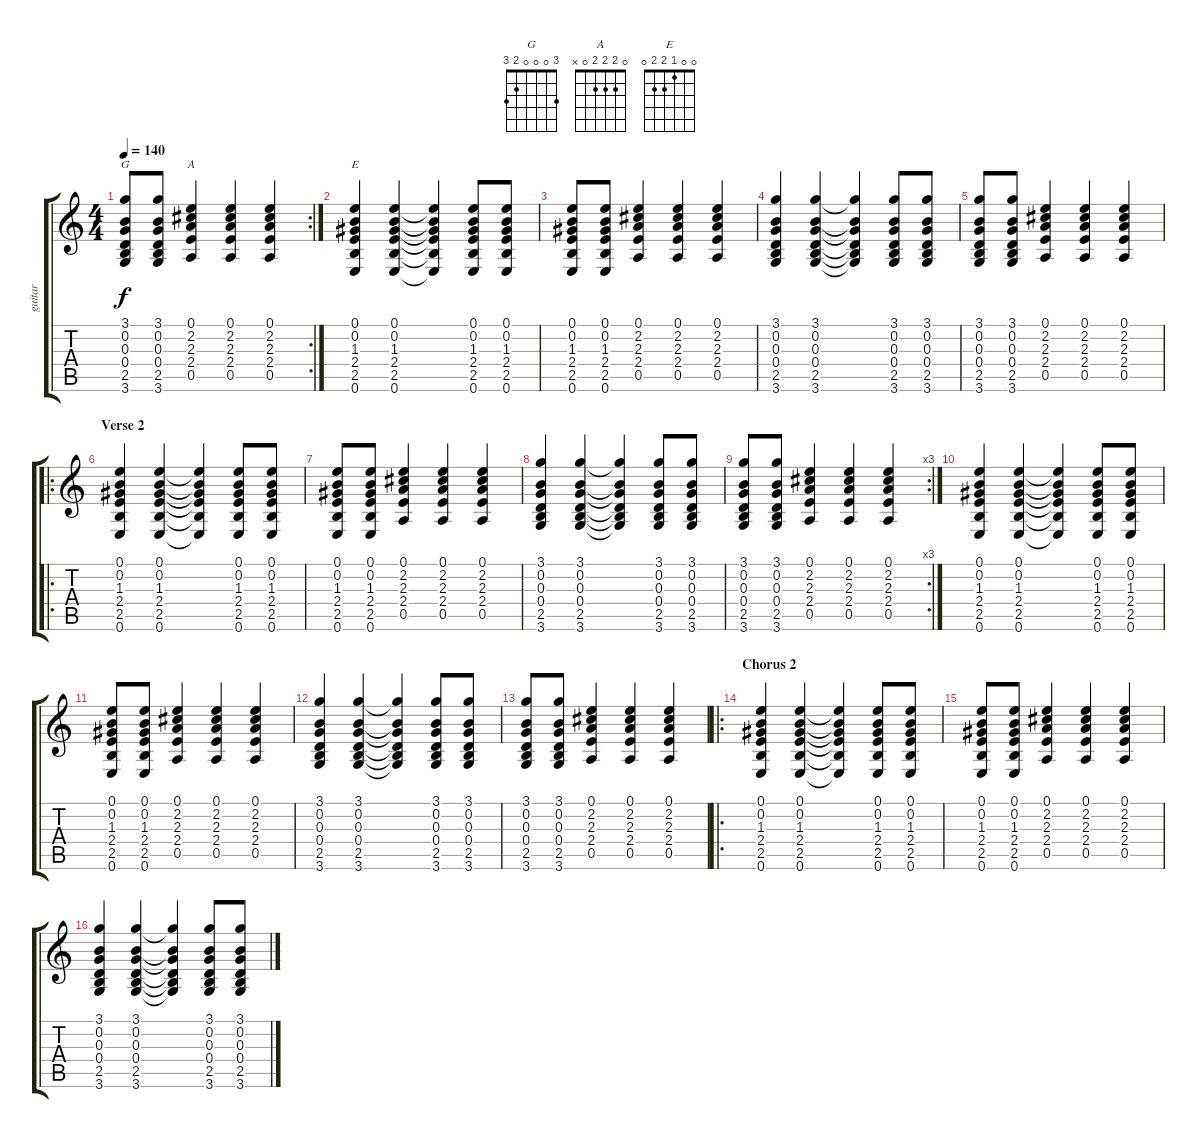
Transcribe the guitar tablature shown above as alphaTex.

\track ("guitar " "guitar ") {instrument acousticguitarnylon}
\staff {score tabs}
\tuning (E4 B3 G3 D3 A2 E2) {hide}
\chord ("G" 3 0 0 0 2 3)
\chord ("A" 0 2 2 2 0 x)
\chord ("E" 0 0 1 2 2 0)
\rc 2
\ts (4 4)
\tempo 140
\clef g2
\ks c
(3.1 0.2 0.3 0.4 2.5 3.6).8{ch "G" dy f} (3.1 0.2 0.3 0.4 2.5 3.6).8 (0.1 2.2 2.3 2.4 0.5).4{ch "A"} (0.1 2.2 2.3 2.4 0.5).4 (0.1 2.2 2.3 2.4 0.5).4 |
(0.1 0.2 1.3 2.4 2.5 0.6).4{ch "E"} (0.1 0.2 1.3 2.4 2.5 0.6).4 (0.1{t} 0.2{t} 1.3{t} 2.4{t} 2.5{t} 0.6{t}).4 (0.1 0.2 1.3 2.4 2.5 0.6).8 (0.1 0.2 1.3 2.4 2.5 0.6).8 |
(0.1 0.2 1.3 2.4 2.5 0.6).8 (0.1 0.2 1.3 2.4 2.5 0.6).8 (0.1 2.2 2.3 2.4 0.5).4 (0.1 2.2 2.3 2.4 0.5).4 (0.1 2.2 2.3 2.4 0.5).4 |
(3.1 0.2 0.3 0.4 2.5 3.6).4 (3.1 0.2 0.3 0.4 2.5 3.6).4 (3.1{t} 0.2{t} 0.3{t} 0.4{t} 2.5{t} 3.6{t}).4 (3.1 0.2 0.3 0.4 2.5 3.6).8 (3.1 0.2 0.3 0.4 2.5 3.6).8 |
(3.1 0.2 0.3 0.4 2.5 3.6).8 (3.1 0.2 0.3 0.4 2.5 3.6).8 (0.1 2.2 2.3 2.4 0.5).4 (0.1 2.2 2.3 2.4 0.5).4 (0.1 2.2 2.3 2.4 0.5).4 |
\ro
\section ("" "Verse 2")
(0.1 0.2 1.3 2.4 2.5 0.6).4 (0.1 0.2 1.3 2.4 2.5 0.6).4 (0.1{t} 0.2{t} 1.3{t} 2.4{t} 2.5{t} 0.6{t}).4 (0.1 0.2 1.3 2.4 2.5 0.6).8 (0.1 0.2 1.3 2.4 2.5 0.6).8 |
(0.1 0.2 1.3 2.4 2.5 0.6).8 (0.1 0.2 1.3 2.4 2.5 0.6).8 (0.1 2.2 2.3 2.4 0.5).4 (0.1 2.2 2.3 2.4 0.5).4 (0.1 2.2 2.3 2.4 0.5).4 |
(3.1 0.2 0.3 0.4 2.5 3.6).4 (3.1 0.2 0.3 0.4 2.5 3.6).4 (3.1{t} 0.2{t} 0.3{t} 0.4{t} 2.5{t} 3.6{t}).4 (3.1 0.2 0.3 0.4 2.5 3.6).8 (3.1 0.2 0.3 0.4 2.5 3.6).8 |
\rc 3
(3.1 0.2 0.3 0.4 2.5 3.6).8 (3.1 0.2 0.3 0.4 2.5 3.6).8 (0.1 2.2 2.3 2.4 0.5).4 (0.1 2.2 2.3 2.4 0.5).4 (0.1 2.2 2.3 2.4 0.5).4 |
(0.1 0.2 1.3 2.4 2.5 0.6).4 (0.1 0.2 1.3 2.4 2.5 0.6).4 (0.1{t} 0.2{t} 1.3{t} 2.4{t} 2.5{t} 0.6{t}).4 (0.1 0.2 1.3 2.4 2.5 0.6).8 (0.1 0.2 1.3 2.4 2.5 0.6).8 |
(0.1 0.2 1.3 2.4 2.5 0.6).8 (0.1 0.2 1.3 2.4 2.5 0.6).8 (0.1 2.2 2.3 2.4 0.5).4 (0.1 2.2 2.3 2.4 0.5).4 (0.1 2.2 2.3 2.4 0.5).4 |
(3.1 0.2 0.3 0.4 2.5 3.6).4 (3.1 0.2 0.3 0.4 2.5 3.6).4 (3.1{t} 0.2{t} 0.3{t} 0.4{t} 2.5{t} 3.6{t}).4 (3.1 0.2 0.3 0.4 2.5 3.6).8 (3.1 0.2 0.3 0.4 2.5 3.6).8 |
(3.1 0.2 0.3 0.4 2.5 3.6).8 (3.1 0.2 0.3 0.4 2.5 3.6).8 (0.1 2.2 2.3 2.4 0.5).4 (0.1 2.2 2.3 2.4 0.5).4 (0.1 2.2 2.3 2.4 0.5).4 |
\ro
\section ("" "Chorus 2")
(0.1 0.2 1.3 2.4 2.5 0.6).4 (0.1 0.2 1.3 2.4 2.5 0.6).4 (0.1{t} 0.2{t} 1.3{t} 2.4{t} 2.5{t} 0.6{t}).4 (0.1 0.2 1.3 2.4 2.5 0.6).8 (0.1 0.2 1.3 2.4 2.5 0.6).8 |
(0.1 0.2 1.3 2.4 2.5 0.6).8 (0.1 0.2 1.3 2.4 2.5 0.6).8 (0.1 2.2 2.3 2.4 0.5).4 (0.1 2.2 2.3 2.4 0.5).4 (0.1 2.2 2.3 2.4 0.5).4 |
(3.1 0.2 0.3 0.4 2.5 3.6).4 (3.1 0.2 0.3 0.4 2.5 3.6).4 (3.1{t} 0.2{t} 0.3{t} 0.4{t} 2.5{t} 3.6{t}).4 (3.1 0.2 0.3 0.4 2.5 3.6).8 (3.1 0.2 0.3 0.4 2.5 3.6).8
